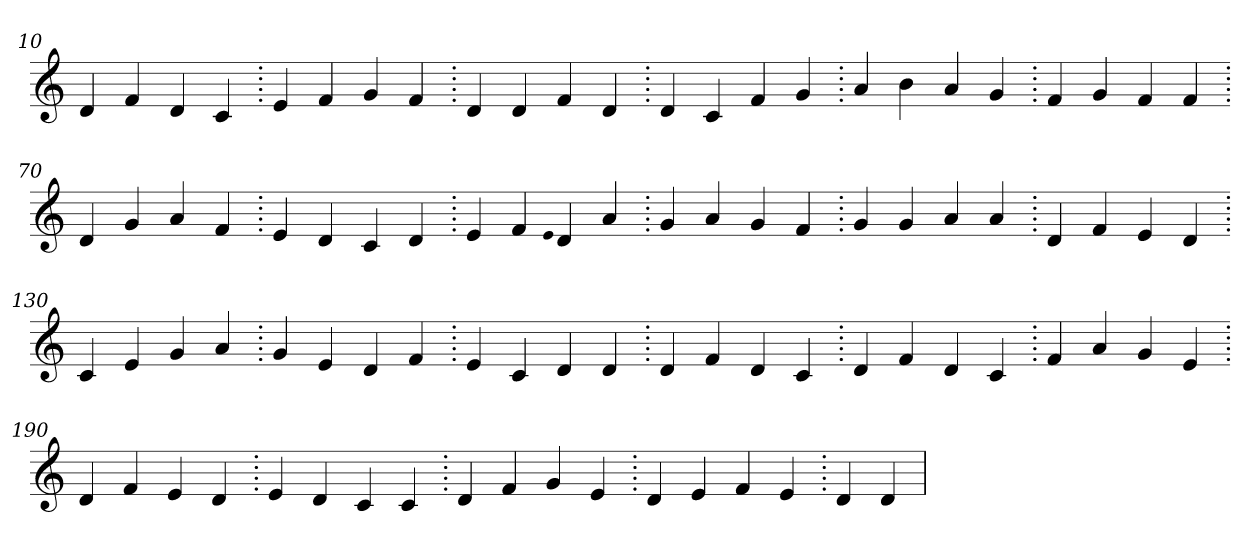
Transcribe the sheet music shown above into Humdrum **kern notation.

**kern
*part1
*staff1
*clefG2
=10.
4d
4f
4d
4c
=20.
4e
4f
4g
4f
=30.
4d
4d
4f
4d
=40.
4d
4c
4f
4g
=50.
4a
4b
4a
4g
=60.
4f
4g
4f
4f
=70.
4d
4g
4a
4f
=80.
4e
4d
4c
4d
=90.
4e
4f
qqe
4d
4a
=100.
4g
4a
4g
4f
=110.
4g
4g
4a
4a
=120.
4d
4f
4e
4d
=130.
4c
4e
4g
4a
=140.
4g
4e
4d
4f
=150.
4e
4c
4d
4d
=160.
4d
4f
4d
4c
=170.
4d
4f
4d
4c
=180.
4f
4a
4g
4e
=190.
4d
4f
4e
4d
=200.
4e
4d
4c
4c
=210.
4d
4f
4g
4e
=220.
4d
4e
4f
4e
=230.
4d
4d
=
*-
